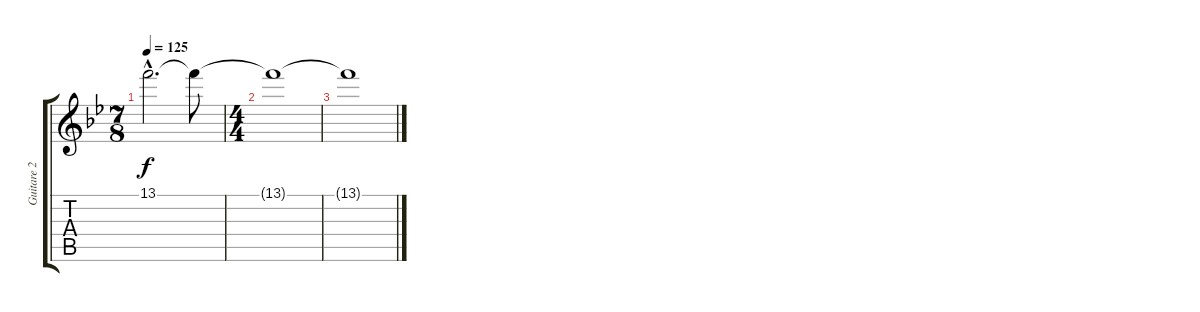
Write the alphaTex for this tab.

\track ("Guitare 2" "Guitare 2") {instrument acousticguitarnylon}
\staff {score tabs}
\tuning (E4 B3 G3 D3 A2 E2) {hide}
\ts (7 8)
\tempo 125
\clef g2
\ks bb
13.1{hac t}.2{d dy f} 13.1{t}.8 |
\ts (4 4)
13.1{t}.1 |
13.1{t}.1
